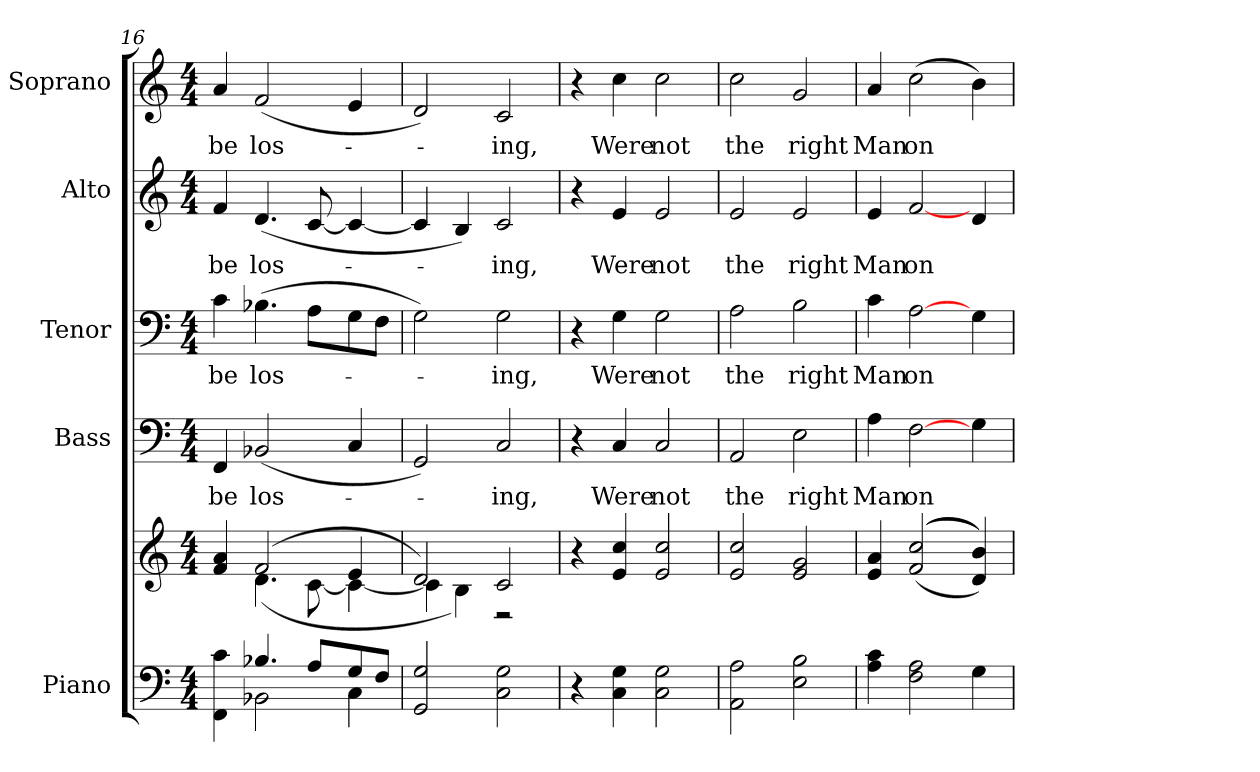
**kern	**kern	**kern	**text	**kern	**text	**kern	**text	**kern	**text
*part5	*part5	*part4	*part4	*part3	*part3	*part2	*part2	*part1	*part1
*staff6	*staff5	*staff4	*staff4	*staff3	*staff3	*staff2	*staff2	*staff1	*staff1
*I"Piano	*	*I"Bass	*	*I"Tenor	*	*I"Alto	*	*I"Soprano	*
*I'Pno.	*	*I'B.	*	*I'T.	*	*I'A.	*	*I'Pno.	*
!!LO:PB:g=z
*clefF4	*clefG2	*clefF4	*	*clefF4	*	*clefG2	*	*clefG2	*
*k[]	*k[]	*k[]	*	*k[]	*	*k[]	*	*k[]	*
*C:	*C:	*C:	*	*C:	*	*C:	*	*C:	*
*M4/4	*M4/4	*M4/4	*	*M4/4	*	*M4/4	*	*M4/4	*
=16	=16	=16	=16	=16	=16	=16	=16	=16	=16
*^	*^	*	*	*	*	*	*	*	*
!	!	!	!	!	!LO:LY:b:color=#000000	!	!	!	!	!	!
!	!	!	!	!	!	!	!LO:LY:b:color=#000000	!	!	!	!
!	!	!	!	!	!	!	!	!	!LO:LY:b:color=#000000	!	!
!	!	!	!	!	!	!	!	!	!	!	!LO:LY:b:color=#000000
4FFi\ 4ci	4ryy	4fi/ 4ai	4ryy	4FFi/	be	4ci\	be	4fi/	be	4ai/	be
!	!	!	!	!	!LO:LY:b:color=#000000	!	!	!	!	!	!
!	!	!	!	!	!	!	!LO:LY:b:color=#000000	!	!	!	!
!	!	!	!	!	!	!	!	!	!LO:LY:b:color=#000000	!	!
!	!	!	!	!	!	!	!	!	!	!	!LO:LY:b:color=#000000
4.B-Xi/	2BB-Xi\	(2fi/	(4.di\	(2BB-Xi/	los-	(4.B-Xi\	los-	(4.di/	los-	(2fi/	los-
8Ai/L	.	.	[<8ci\	.	.	8Ai\L	.	[<8ci/	.	.	.
8Gi/	4Ci\	4ei/	4ci\_<	4Ci/	.	8Gi\	.	4ci/_<	.	4ei/	.
8Fi/J	.	.	.	.	.	8Fi\J	.	.	.	.	.
=17	=17	=17	=17	=17	=17	=17	=17	=17	=17	=17	=17
2GGi/ 2Gi	1ryy	2di/)	4ci\]	2GGi/)	.	2Gi\)	.	4ci/]	.	2di/)	.
.	.	.	4Bi\)	.	.	.	.	4Bi/)	.	.	.
!	!	!	!	!	!LO:LY:b:color=#000000	!	!	!	!	!	!
!	!	!	!	!	!	!	!LO:LY:b:color=#000000	!	!	!	!
!	!	!	!	!	!	!	!	!	!LO:LY:b:color=#000000	!	!
!	!	!	!	!	!	!	!	!	!	!	!LO:LY:b:color=#000000
2Ci\ 2Gi	.	2ci/	2r	2Ci/	-ing,	2Gi\	-ing,	2ci/	-ing,	2ci/	-ing,
*v	*v	*	*	*	*	*	*	*	*	*	*
*	*v	*v	*	*	*	*	*	*	*	*
!!LO:PB:g=z
=18	=18	=18	=18	=18	=18	=18	=18	=18	=18
4r	4r	4r	.	4r	.	4r	.	4r	.
!	!	!	!LO:LY:b:color=#000000	!	!	!	!	!	!
!	!	!	!	!	!LO:LY:b:color=#000000	!	!	!	!
!	!	!	!	!	!	!	!LO:LY:b:color=#000000	!	!
!	!	!	!	!	!	!	!	!	!LO:LY:b:color=#000000
4Ci\ 4Gi	4ei/ 4cci	4Ci/	Were	4Gi\	Were	4ei/	Were	4cci\	Were
!	!	!	!LO:LY:b:color=#000000	!	!	!	!	!	!
!	!	!	!	!	!LO:LY:b:color=#000000	!	!	!	!
!	!	!	!	!	!	!	!LO:LY:b:color=#000000	!	!
!	!	!	!	!	!	!	!	!	!LO:LY:b:color=#000000
2Ci\ 2Gi	2ei/ 2cci	2Ci/	not	2Gi\	not	2ei/	not	2cci\	not
=19	=19	=19	=19	=19	=19	=19	=19	=19	=19
!	!	!	!LO:LY:b:color=#000000	!	!	!	!	!	!
!	!	!	!	!	!LO:LY:b:color=#000000	!	!	!	!
!	!	!	!	!	!	!	!LO:LY:b:color=#000000	!	!
!	!	!	!	!	!	!	!	!	!LO:LY:b:color=#000000
2AAi\ 2Ai	2ei/ 2cci	2AAi/	the	2Ai\	the	2ei/	the	2cci\	the
!	!	!	!LO:LY:b:color=#000000	!	!	!	!	!	!
!	!	!	!	!	!LO:LY:b:color=#000000	!	!	!	!
!	!	!	!	!	!	!	!LO:LY:b:color=#000000	!	!
!	!	!	!	!	!	!	!	!	!LO:LY:b:color=#000000
2Ei\ 2Bi	2ei/ 2gi	2Ei\	right	2Bi\	right	2ei/	right	2gi/	right
!!LO:PB:g=z
=20	=20	=20	=20	=20	=20	=20	=20	=20	=20
!	!	!	!LO:LY:b:color=#000000	!	!	!	!	!	!
!	!	!	!	!	!LO:LY:b:color=#000000	!	!	!	!
!	!	!	!	!	!	!	!LO:LY:b:color=#000000	!	!
!	!	!	!	!	!	!	!	!	!LO:LY:b:color=#000000
4Ai\ 4ci	4ei/ 4ai	4Ai\	Man	4ci\	Man	4ei/	Man	4ai/	Man
!	!	!	!LO:LY:b:color=#000000	!	!	!	!	!	!
!	!	!	!	!	!LO:LY:b:color=#000000	!	!	!	!
!	!	!	!	!	!	!	!LO:LY:b:color=#000000	!	!
!	!	!	!	!	!	!	!	!	!LO:LY:b:color=#000000
2Fi\ 2Ai	(((2fi/ 2cci	[>2Fi\	on	[>2Ai\	on	[<2fi/	on	(2cci\	on
4Gi\	4di/ 4bi)))	4Gi\	.	4Gi\	.	4di/	.	4bi\)	.
=	=	=	=	=	=	=	=	=	=
*-	*-	*-	*-	*-	*-	*-	*-	*-	*-
